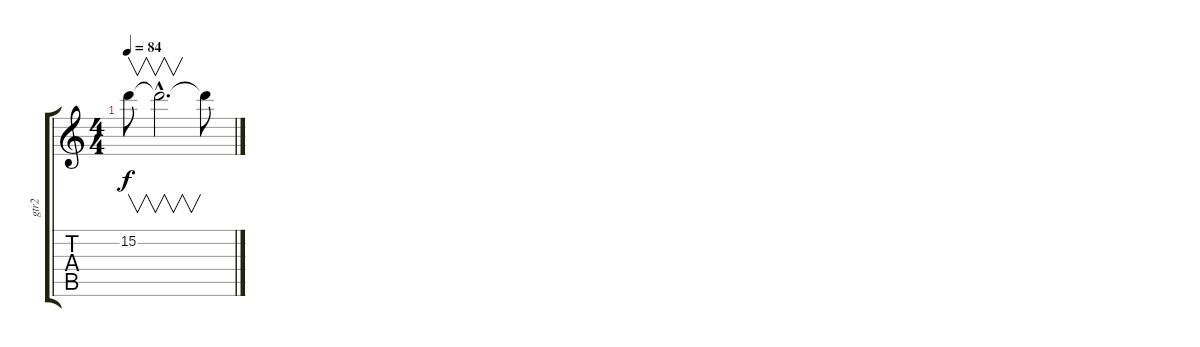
\track ("gtr2" "gtr2") {instrument distortionguitar}
\staff {score tabs}
\tuning (E4 B3 G3 D3 A2 E2) {hide}
\ts (4 4)
\tempo 84
\clef g2
\ks c
15.2{t}.8{v dy f} 15.2{hac t}.2{v d} 15.2{t}.8
